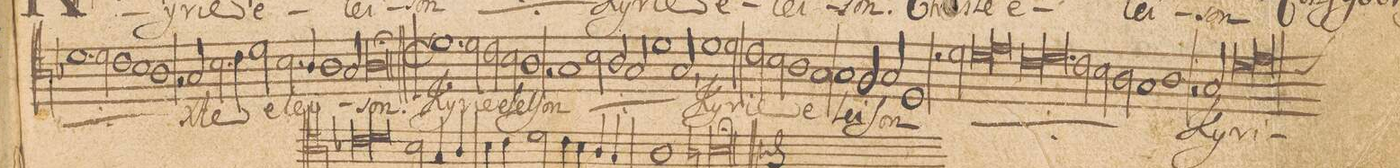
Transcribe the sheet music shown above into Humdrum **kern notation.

**kern	**text
*I"[Tenore]	*
*clefC4	*
*k[b-]	*
*M2/1	*
1.d\	Chri-
2d\	-ste
=22-	=22-
1c\	e-
1B-\	-lei-
=23-	=23-
1A\	-son
2r	.
*	*Xij
2G/	X-
=24-	=24-
2.B-\	-te
4c\	.
2d\	e-
2.B-\	-lei-
=25-	=25-
4A/	.
1A\	.
2G/	.
=26-	=26-
0A\;	-son.
=27||-	=27||-
*M2/1	*
1.d\	Ky-
2d\	-rie
=28-	=28-
2c\	e-
2B-\	-lei-
1A\	-son
=29-	=29-
2r	.
*	*ij
1G/	Ky-
2B-\	-ri-
=30-	=30-
2A/	-e
2G/	e-
1d\	-lei-
=31-	=31-
2G,/	-son
*	*Xij
1d\	Ky-
2d\	-ri-
=32-	=32-
2c\	-e
2B-\	.
1A\	.
=33-	=33-
1G/	e-
1G/	-lei-
=34-	=34-
2F/	.
2G/	.
1D/	-son
=35-	=35-
2r	.
*	*ij
2d\	Ky-
*lig	*
1d\	-ri-
=36-	=36-
1e\	.
*Xlig	*
*lig	*
1c\	-e
=37-	=37-
1.d\	.
*Xlig	*
2c\	e-
=38-	=38-
2B-\	-lei-
2A\	.
1G/	.
=39-	=39-
1A\	-son
2r	.
*	*Xij
2G/	Ky-
=40-	=40-
*lig	*
1d\	-ri-
*custos:c	*
1e\	.
*Xlig	*
=41-	=41-
*lig	*
*-	*-
